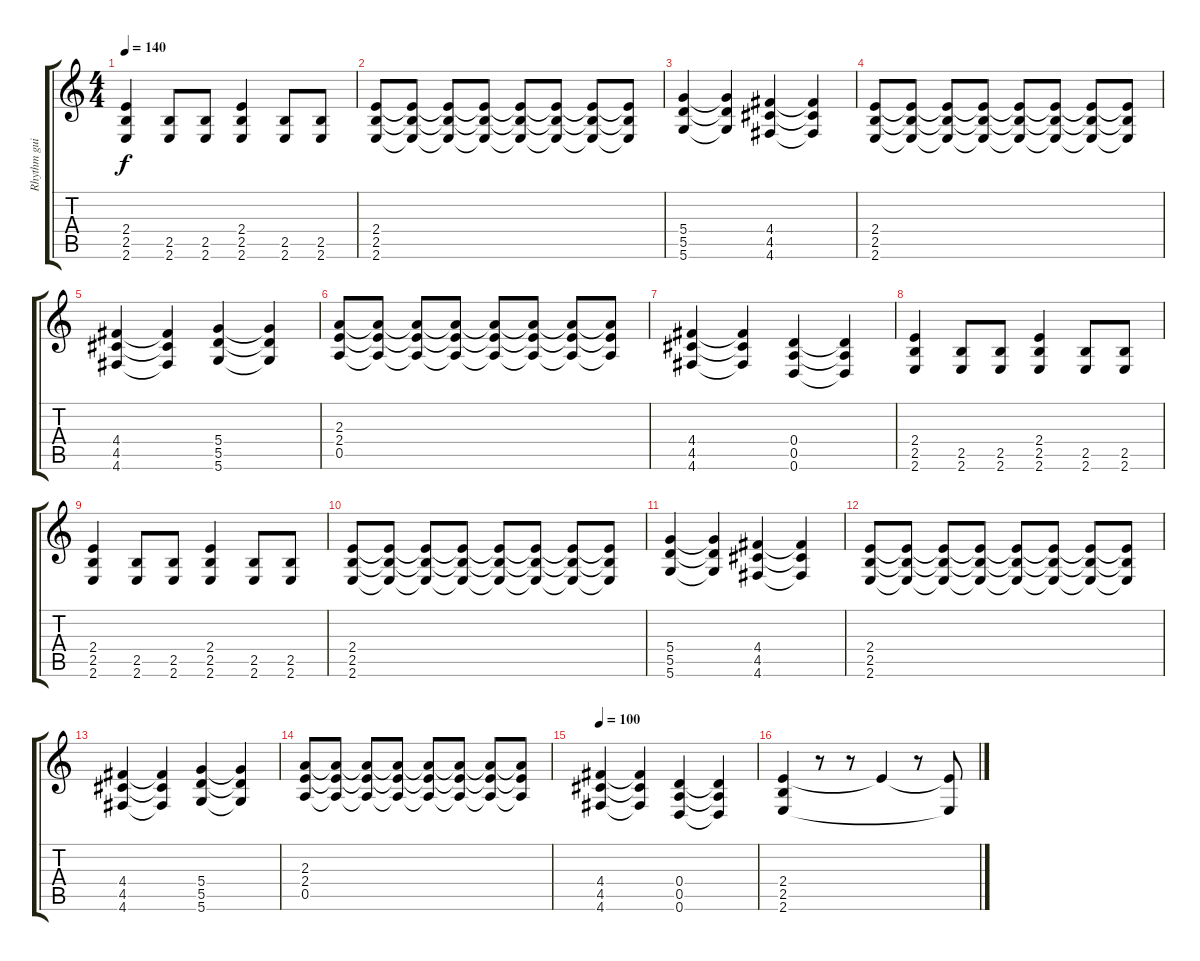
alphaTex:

\track ("Rhythm guitar" "Rhythm gui") {instrument distortionguitar}
\staff {score tabs}
\tuning (E4 B3 G3 D3 A2 D2) {hide}
\ts (4 4)
\tempo 140
\clef g2
\ks c
(2.4 2.5 2.6).4{dy f} (2.5 2.6).8 (2.5 2.6).8 (2.4 2.5 2.6).4 (2.5 2.6).8 (2.5 2.6).8 |
(2.4 2.5 2.6).8 (2.4{t} 2.5{t} 2.6{t}).8 (2.4{t} 2.5{t} 2.6{t}).8 (2.4{t} 2.5{t} 2.6{t}).8 (2.4{t} 2.5{t} 2.6{t}).8 (2.4{t} 2.5{t} 2.6{t}).8 (2.4{t} 2.5{t} 2.6{t}).8 (2.4{t} 2.5{t} 2.6{t}).8 |
(5.4 5.5 5.6).4 (5.4{t} 5.5{t} 5.6{t}).4 (4.4 4.5 4.6).4 (4.4{t} 4.5{t} 4.6{t}).4 |
(2.4 2.5 2.6).8 (2.4{t} 2.5{t} 2.6{t}).8 (2.4{t} 2.5{t} 2.6{t}).8 (2.4{t} 2.5{t} 2.6{t}).8 (2.4{t} 2.5{t} 2.6{t}).8 (2.4{t} 2.5{t} 2.6{t}).8 (2.4{t} 2.5{t} 2.6{t}).8 (2.4{t} 2.5{t} 2.6{t}).8 |
(4.4 4.5 4.6).4 (4.4{t} 4.5{t} 4.6{t}).4 (5.4 5.5 5.6).4 (5.4{t} 5.5{t} 5.6{t}).4 |
(2.3 2.4 0.5).8 (2.3{t} 2.4{t} 0.5{t}).8 (2.3{t} 2.4{t} 0.5{t}).8 (2.3{t} 2.4{t} 0.5{t}).8 (2.3{t} 2.4{t} 0.5{t}).8 (2.3{t} 2.4{t} 0.5{t}).8 (2.3{t} 2.4{t} 0.5{t}).8 (2.3{t} 2.4{t} 0.5{t}).8 |
(4.4 4.5 4.6).4 (4.4{t} 4.5{t} 4.6{t}).4 (0.4 0.5 0.6).4 (0.4{t} 0.5{t} 0.6{t}).4 |
(2.4 2.5 2.6).4 (2.5 2.6).8 (2.5 2.6).8 (2.4 2.5 2.6).4 (2.5 2.6).8 (2.5 2.6).8 |
(2.4 2.5 2.6).4 (2.5 2.6).8 (2.5 2.6).8 (2.4 2.5 2.6).4 (2.5 2.6).8 (2.5 2.6).8 |
(2.4 2.5 2.6).8 (2.4{t} 2.5{t} 2.6{t}).8 (2.4{t} 2.5{t} 2.6{t}).8 (2.4{t} 2.5{t} 2.6{t}).8 (2.4{t} 2.5{t} 2.6{t}).8 (2.4{t} 2.5{t} 2.6{t}).8 (2.4{t} 2.5{t} 2.6{t}).8 (2.4{t} 2.5{t} 2.6{t}).8 |
(5.4 5.5 5.6).4 (5.4{t} 5.5{t} 5.6{t}).4 (4.4 4.5 4.6).4 (4.4{t} 4.5{t} 4.6{t}).4 |
(2.4 2.5 2.6).8 (2.4{t} 2.5{t} 2.6{t}).8 (2.4{t} 2.5{t} 2.6{t}).8 (2.4{t} 2.5{t} 2.6{t}).8 (2.4{t} 2.5{t} 2.6{t}).8 (2.4{t} 2.5{t} 2.6{t}).8 (2.4{t} 2.5{t} 2.6{t}).8 (2.4{t} 2.5{t} 2.6{t}).8 |
(4.4 4.5 4.6).4 (4.4{t} 4.5{t} 4.6{t}).4 (5.4 5.5 5.6).4 (5.4{t} 5.5{t} 5.6{t}).4 |
(2.3 2.4 0.5).8 (2.3{t} 2.4{t} 0.5{t}).8 (2.3{t} 2.4{t} 0.5{t}).8 (2.3{t} 2.4{t} 0.5{t}).8 (2.3{t} 2.4{t} 0.5{t}).8 (2.3{t} 2.4{t} 0.5{t}).8 (2.3{t} 2.4{t} 0.5{t}).8 (2.3{t} 2.4{t} 0.5{t}).8 |
\tempo 100
(4.4 4.5 4.6).4 (4.4{t} 4.5{t} 4.6{t}).4 (0.4 0.5 0.6).4 (0.4{t} 0.5{t} 0.6{t}).4 |
(2.4 2.5 2.6).4{volume 0} r.8 r.8 2.4{t}.4 r.8 (2.4{t} 2.6{t}).8
